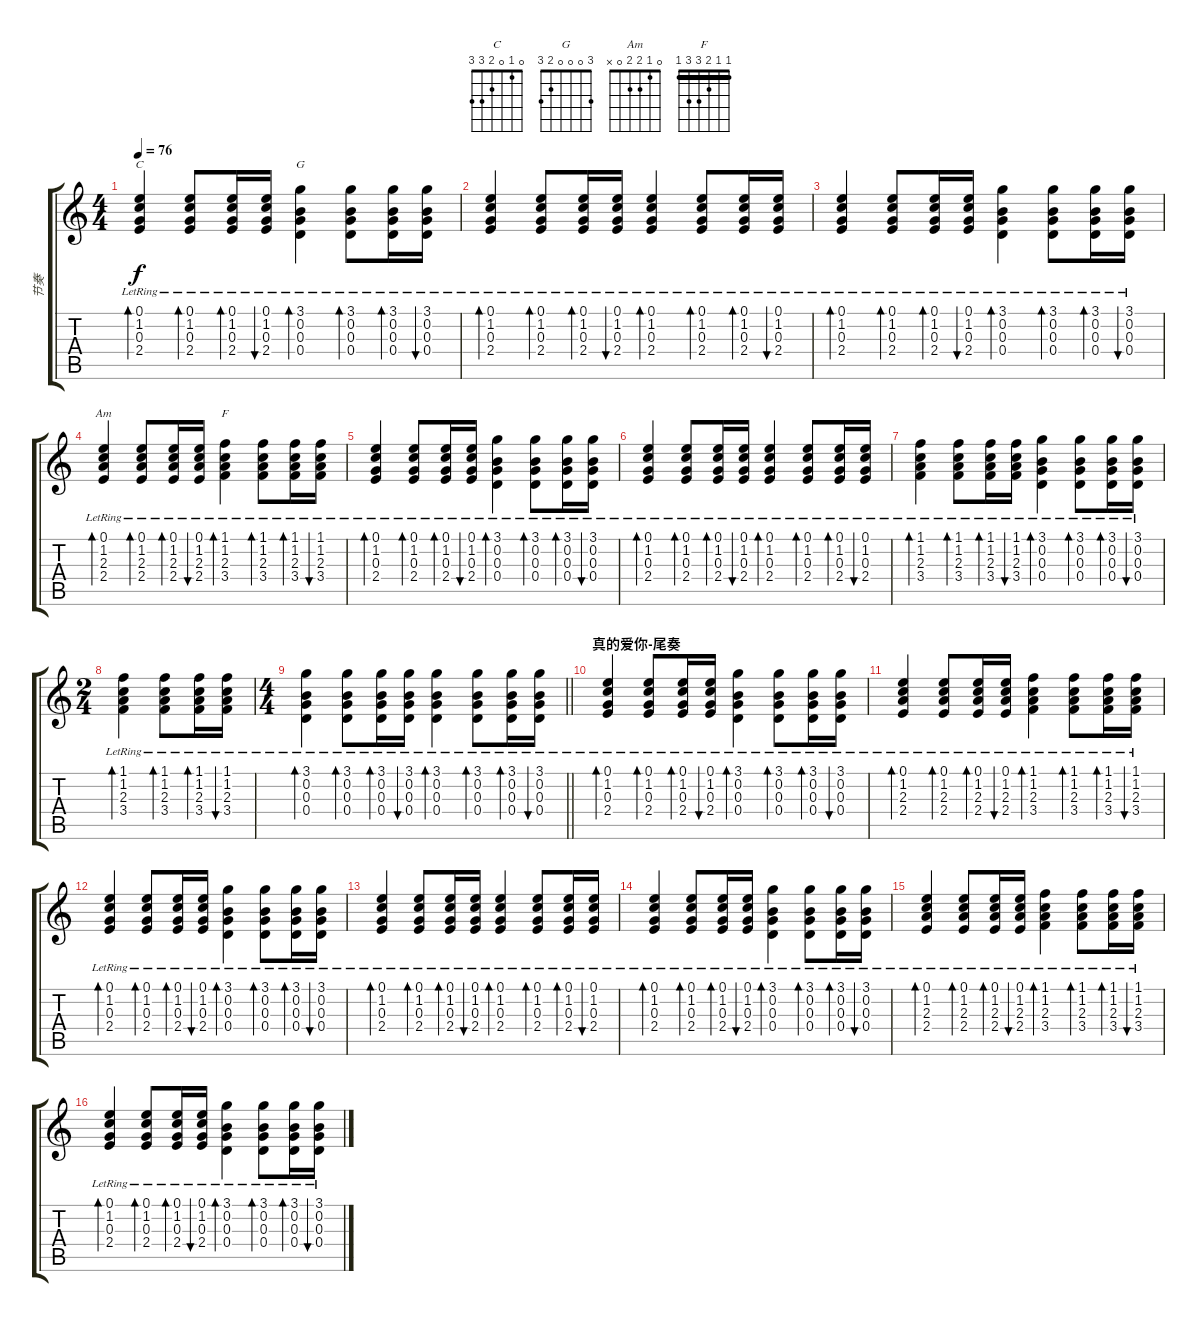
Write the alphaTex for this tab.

\track ("节奏" "节奏") {instrument acousticguitarsteel}
\staff {score tabs}
\tuning (E4 B3 G3 D3 A2 E2) {hide}
\chord ("C" 0 1 0 2 3 3)
\chord ("G" 3 0 0 0 2 3)
\chord ("Am" 0 1 2 2 0 x)
\chord ("F" 1 1 2 3 3 1) {barre 1}
\ts (4 4)
\tempo 76
\clef g2
\ks c
(0.1{lr} 1.2{lr} 0.3{lr} 2.4{lr}).4{bd 60 ch "C" dy f} (0.1{lr} 1.2{lr} 0.3{lr} 2.4{lr}).8{bd 60} (0.1{lr} 1.2{lr} 0.3{lr} 2.4{lr}).16{bd 60} (0.1{lr} 1.2{lr} 0.3{lr} 2.4{lr}).16{bu 60} (3.1{lr} 0.2{lr} 0.3{lr} 0.4{lr}).4{bd 60 ch "G"} (3.1{lr} 0.2{lr} 0.3{lr} 0.4{lr}).8{bd 60} (3.1{lr} 0.2{lr} 0.3{lr} 0.4{lr}).16{bd 60} (3.1{lr} 0.2{lr} 0.3{lr} 0.4{lr}).16{bu 60} |
(0.1{lr} 1.2{lr} 0.3{lr} 2.4{lr}).4{bd 60} (0.1{lr} 1.2{lr} 0.3{lr} 2.4{lr}).8{bd 60} (0.1{lr} 1.2{lr} 0.3{lr} 2.4{lr}).16{bd 60} (0.1{lr} 1.2{lr} 0.3{lr} 2.4{lr}).16{bu 60} (0.1{lr} 1.2{lr} 0.3{lr} 2.4{lr}).4{bd 60} (0.1{lr} 1.2{lr} 0.3{lr} 2.4{lr}).8{bd 60} (0.1{lr} 1.2{lr} 0.3{lr} 2.4{lr}).16{bd 60} (0.1{lr} 1.2{lr} 0.3{lr} 2.4{lr}).16{bu 60} |
(0.1{lr} 1.2{lr} 0.3{lr} 2.4{lr}).4{bd 60} (0.1{lr} 1.2{lr} 0.3{lr} 2.4{lr}).8{bd 60} (0.1{lr} 1.2{lr} 0.3{lr} 2.4{lr}).16{bd 60} (0.1{lr} 1.2{lr} 0.3{lr} 2.4{lr}).16{bu 60} (3.1{lr} 0.2{lr} 0.3{lr} 0.4{lr}).4{bd 60} (3.1{lr} 0.2{lr} 0.3{lr} 0.4{lr}).8{bd 60} (3.1{lr} 0.2{lr} 0.3{lr} 0.4{lr}).16{bd 60} (3.1{lr} 0.2{lr} 0.3{lr} 0.4{lr}).16{bu 60} |
(0.1{lr} 1.2{lr} 2.3{lr} 2.4{lr}).4{bd 60 ch "Am"} (0.1{lr} 1.2{lr} 2.3{lr} 2.4{lr}).8{bd 60} (0.1{lr} 1.2{lr} 2.3{lr} 2.4{lr}).16{bd 60} (0.1{lr} 1.2{lr} 2.3{lr} 2.4{lr}).16{bu 60} (1.1{lr} 1.2{lr} 2.3{lr} 3.4{lr}).4{bd 60 ch "F"} (1.1{lr} 1.2{lr} 2.3{lr} 3.4{lr}).8{bd 60} (1.1{lr} 1.2{lr} 2.3{lr} 3.4{lr}).16{bd 60} (1.1{lr} 1.2{lr} 2.3{lr} 3.4{lr}).16{bu 60} |
(0.1{lr} 1.2{lr} 0.3{lr} 2.4{lr}).4{bd 60} (0.1{lr} 1.2{lr} 0.3{lr} 2.4{lr}).8{bd 60} (0.1{lr} 1.2{lr} 0.3{lr} 2.4{lr}).16{bd 60} (0.1{lr} 1.2{lr} 0.3{lr} 2.4{lr}).16{bu 60} (3.1{lr} 0.2{lr} 0.3{lr} 0.4{lr}).4{bd 60} (3.1{lr} 0.2{lr} 0.3{lr} 0.4{lr}).8{bd 60} (3.1{lr} 0.2{lr} 0.3{lr} 0.4{lr}).16{bd 60} (3.1{lr} 0.2{lr} 0.3{lr} 0.4{lr}).16{bu 60} |
(0.1{lr} 1.2{lr} 0.3{lr} 2.4{lr}).4{bd 60} (0.1{lr} 1.2{lr} 0.3{lr} 2.4{lr}).8{bd 60} (0.1{lr} 1.2{lr} 0.3{lr} 2.4{lr}).16{bd 60} (0.1{lr} 1.2{lr} 0.3{lr} 2.4{lr}).16{bu 60} (0.1{lr} 1.2{lr} 0.3{lr} 2.4{lr}).4{bd 60} (0.1{lr} 1.2{lr} 0.3{lr} 2.4{lr}).8{bd 60} (0.1{lr} 1.2{lr} 0.3{lr} 2.4{lr}).16{bd 60} (0.1{lr} 1.2{lr} 0.3{lr} 2.4{lr}).16{bu 60} |
(1.1{lr} 1.2{lr} 2.3{lr} 3.4{lr}).4{bd 60} (1.1{lr} 1.2{lr} 2.3{lr} 3.4{lr}).8{bd 60} (1.1{lr} 1.2{lr} 2.3{lr} 3.4{lr}).16{bd 60} (1.1{lr} 1.2{lr} 2.3{lr} 3.4{lr}).16{bu 60} (3.1{lr} 0.2{lr} 0.3{lr} 0.4{lr}).4{bd 60} (3.1{lr} 0.2{lr} 0.3{lr} 0.4{lr}).8{bd 60} (3.1{lr} 0.2{lr} 0.3{lr} 0.4{lr}).16{bd 60} (3.1{lr} 0.2{lr} 0.3{lr} 0.4{lr}).16{bu 60} |
\ts (2 4)
(1.1{lr} 1.2{lr} 2.3{lr} 3.4{lr}).4{bd 60} (1.1{lr} 1.2{lr} 2.3{lr} 3.4{lr}).8{bd 60} (1.1{lr} 1.2{lr} 2.3{lr} 3.4{lr}).16{bd 60} (1.1{lr} 1.2{lr} 2.3{lr} 3.4{lr}).16{bu 60} |
\ts (4 4)
\barLineRight lightlight
(3.1{lr} 0.2{lr} 0.3{lr} 0.4{lr}).4{bd 60} (3.1{lr} 0.2{lr} 0.3{lr} 0.4{lr}).8{bd 60} (3.1{lr} 0.2{lr} 0.3{lr} 0.4{lr}).16{bd 60} (3.1{lr} 0.2{lr} 0.3{lr} 0.4{lr}).16{bu 60} (3.1{lr} 0.2{lr} 0.3{lr} 0.4{lr}).4{bd 60} (3.1{lr} 0.2{lr} 0.3{lr} 0.4{lr}).8{bd 60} (3.1{lr} 0.2{lr} 0.3{lr} 0.4{lr}).16{bd 60} (3.1{lr} 0.2{lr} 0.3{lr} 0.4{lr}).16{bu 60} |
\section ("" "真的爱你-尾奏")
(0.1{lr} 1.2{lr} 0.3{lr} 2.4{lr}).4{bd 60} (0.1{lr} 1.2{lr} 0.3{lr} 2.4{lr}).8{bd 60} (0.1{lr} 1.2{lr} 0.3{lr} 2.4{lr}).16{bd 60} (0.1{lr} 1.2{lr} 0.3{lr} 2.4{lr}).16{bu 60} (3.1{lr} 0.2{lr} 0.3{lr} 0.4{lr}).4{bd 60} (3.1{lr} 0.2{lr} 0.3{lr} 0.4{lr}).8{bd 60} (3.1{lr} 0.2{lr} 0.3{lr} 0.4{lr}).16{bd 60} (3.1{lr} 0.2{lr} 0.3{lr} 0.4{lr}).16{bu 60} |
(0.1{lr} 1.2{lr} 2.3{lr} 2.4{lr}).4{bd 60} (0.1{lr} 1.2{lr} 2.3{lr} 2.4{lr}).8{bd 60} (0.1{lr} 1.2{lr} 2.3{lr} 2.4{lr}).16{bd 60} (0.1{lr} 1.2{lr} 2.3{lr} 2.4{lr}).16{bu 60} (1.1{lr} 1.2{lr} 2.3{lr} 3.4{lr}).4{bd 60} (1.1{lr} 1.2{lr} 2.3{lr} 3.4{lr}).8{bd 60} (1.1{lr} 1.2{lr} 2.3{lr} 3.4{lr}).16{bd 60} (1.1{lr} 1.2{lr} 2.3{lr} 3.4{lr}).16{bu 60} |
(0.1{lr} 1.2{lr} 0.3{lr} 2.4{lr}).4{bd 60} (0.1{lr} 1.2{lr} 0.3{lr} 2.4{lr}).8{bd 60} (0.1{lr} 1.2{lr} 0.3{lr} 2.4{lr}).16{bd 60} (0.1{lr} 1.2{lr} 0.3{lr} 2.4{lr}).16{bu 60} (3.1{lr} 0.2{lr} 0.3{lr} 0.4{lr}).4{bd 60} (3.1{lr} 0.2{lr} 0.3{lr} 0.4{lr}).8{bd 60} (3.1{lr} 0.2{lr} 0.3{lr} 0.4{lr}).16{bd 60} (3.1{lr} 0.2{lr} 0.3{lr} 0.4{lr}).16{bu 60} |
(0.1{lr} 1.2{lr} 0.3{lr} 2.4{lr}).4{bd 60} (0.1{lr} 1.2{lr} 0.3{lr} 2.4{lr}).8{bd 60} (0.1{lr} 1.2{lr} 0.3{lr} 2.4{lr}).16{bd 60} (0.1{lr} 1.2{lr} 0.3{lr} 2.4{lr}).16{bu 60} (0.1{lr} 1.2{lr} 0.3{lr} 2.4{lr}).4{bd 60} (0.1{lr} 1.2{lr} 0.3{lr} 2.4{lr}).8{bd 60} (0.1{lr} 1.2{lr} 0.3{lr} 2.4{lr}).16{bd 60} (0.1{lr} 1.2{lr} 0.3{lr} 2.4{lr}).16{bu 60} |
(0.1{lr} 1.2{lr} 0.3{lr} 2.4{lr}).4{bd 60} (0.1{lr} 1.2{lr} 0.3{lr} 2.4{lr}).8{bd 60} (0.1{lr} 1.2{lr} 0.3{lr} 2.4{lr}).16{bd 60} (0.1{lr} 1.2{lr} 0.3{lr} 2.4{lr}).16{bu 60} (3.1{lr} 0.2{lr} 0.3{lr} 0.4{lr}).4{bd 60} (3.1{lr} 0.2{lr} 0.3{lr} 0.4{lr}).8{bd 60} (3.1{lr} 0.2{lr} 0.3{lr} 0.4{lr}).16{bd 60} (3.1{lr} 0.2{lr} 0.3{lr} 0.4{lr}).16{bu 60} |
(0.1{lr} 1.2{lr} 2.3{lr} 2.4{lr}).4{bd 60} (0.1{lr} 1.2{lr} 2.3{lr} 2.4{lr}).8{bd 60} (0.1{lr} 1.2{lr} 2.3{lr} 2.4{lr}).16{bd 60} (0.1{lr} 1.2{lr} 2.3{lr} 2.4{lr}).16{bu 60} (1.1{lr} 1.2{lr} 2.3{lr} 3.4{lr}).4{bd 60} (1.1{lr} 1.2{lr} 2.3{lr} 3.4{lr}).8{bd 60} (1.1{lr} 1.2{lr} 2.3{lr} 3.4{lr}).16{bd 60} (1.1{lr} 1.2{lr} 2.3{lr} 3.4{lr}).16{bu 60} |
(0.1{lr} 1.2{lr} 0.3{lr} 2.4{lr}).4{bd 60} (0.1{lr} 1.2{lr} 0.3{lr} 2.4{lr}).8{bd 60} (0.1{lr} 1.2{lr} 0.3{lr} 2.4{lr}).16{bd 60} (0.1{lr} 1.2{lr} 0.3{lr} 2.4{lr}).16{bu 60} (3.1{lr} 0.2{lr} 0.3{lr} 0.4{lr}).4{bd 60} (3.1{lr} 0.2{lr} 0.3{lr} 0.4{lr}).8{bd 60} (3.1{lr} 0.2{lr} 0.3{lr} 0.4{lr}).16{bd 60} (3.1{lr} 0.2{lr} 0.3{lr} 0.4{lr}).16{bu 60}
